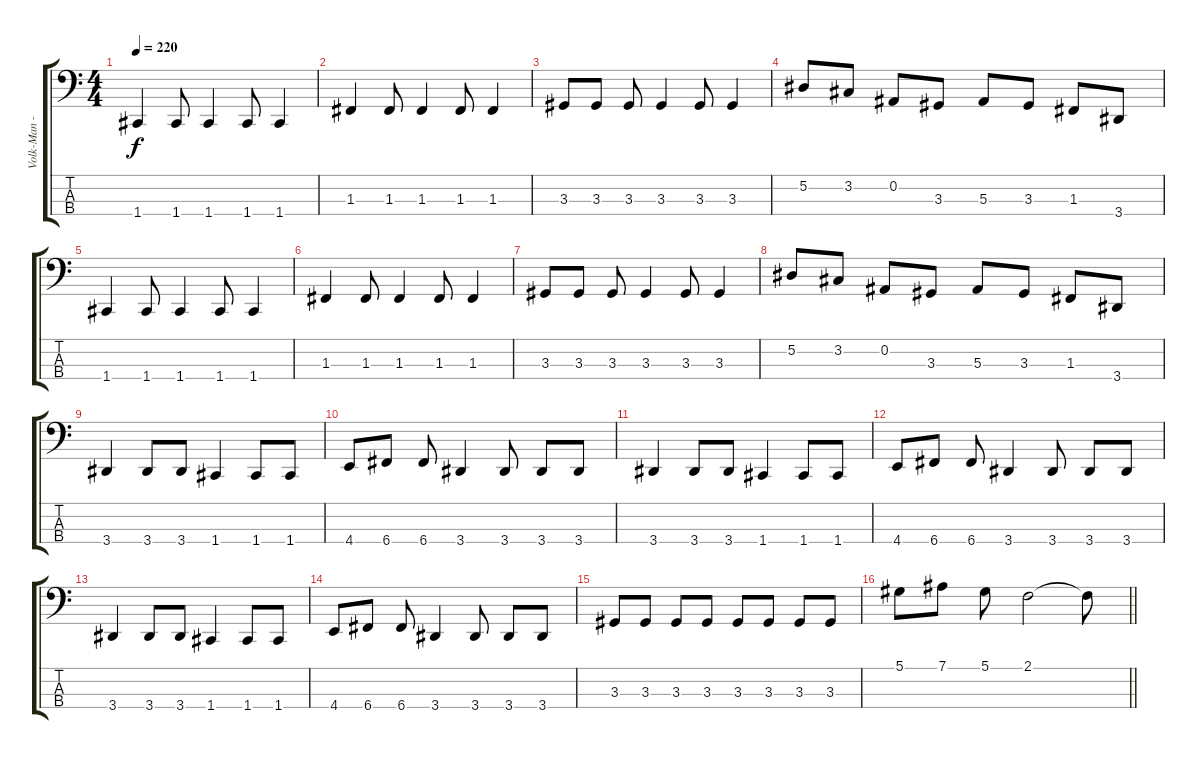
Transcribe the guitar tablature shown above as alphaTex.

\track ("Volk-Man - Bass" "Volk-Man -") {instrument electricbasspick}
\staff {score tabs}
\tuning (Eb2 Bb1 F1 C1) {hide}
\ts (4 4)
\tempo 220
\clef f4
\ks c
1.4.4{dy f} 1.4.8 1.4.4 1.4.8 1.4.4 |
1.3.4 1.3.8 1.3.4 1.3.8 1.3.4 |
3.3.8 3.3.8 3.3.8 3.3.4 3.3.8 3.3.4 |
5.2.8 3.2.8 0.2.8 3.3.8 5.3.8 3.3.8 1.3.8 3.4.8 |
1.4.4 1.4.8 1.4.4 1.4.8 1.4.4 |
1.3.4 1.3.8 1.3.4 1.3.8 1.3.4 |
3.3.8 3.3.8 3.3.8 3.3.4 3.3.8 3.3.4 |
5.2.8 3.2.8 0.2.8 3.3.8 5.3.8 3.3.8 1.3.8 3.4.8 |
3.4.4 3.4.8 3.4.8 1.4.4 1.4.8 1.4.8 |
4.4.8 6.4.8 6.4.8 3.4.4 3.4.8 3.4.8 3.4.8 |
3.4.4 3.4.8 3.4.8 1.4.4 1.4.8 1.4.8 |
4.4.8 6.4.8 6.4.8 3.4.4 3.4.8 3.4.8 3.4.8 |
3.4.4 3.4.8 3.4.8 1.4.4 1.4.8 1.4.8 |
4.4.8 6.4.8 6.4.8 3.4.4 3.4.8 3.4.8 3.4.8 |
3.3.8 3.3.8 3.3.8 3.3.8 3.3.8 3.3.8 3.3.8 3.3.8 |
\barLineRight lightlight
5.1.8 7.1.8 5.1.8 2.1.2 2.1{t}.8
